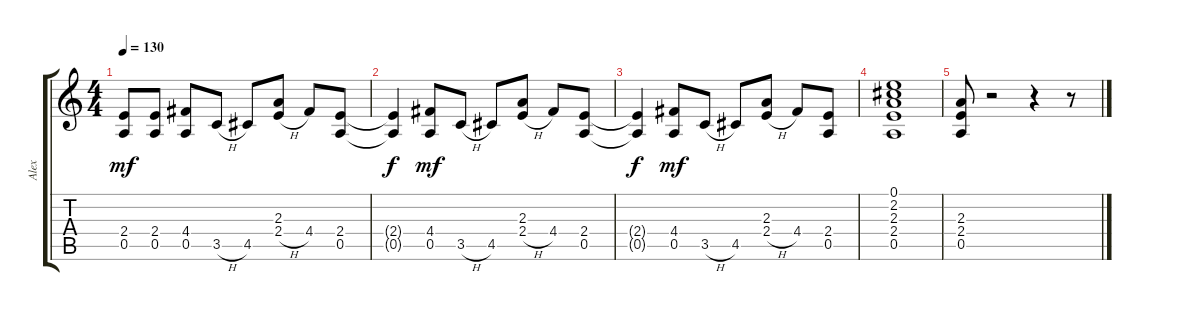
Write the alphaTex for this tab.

\track ("Alex" "Alex") {instrument overdrivenguitar}
\staff {score tabs}
\tuning (E4 B3 G3 D3 A2 E2) {hide}
\ts (4 4)
\tempo 130
\clef g2
\ks c
(2.4 0.5).8{dy mf} (2.4 0.5).8 (4.4 0.5).8 3.5{h}.8 4.5.8 (2.3 2.4{h}).8 4.4.8 (2.4 0.5).8 |
(2.4{t} 0.5{t}).4{dy f} (4.4 0.5).8{dy mf} 3.5{h}.8 4.5.8 (2.3 2.4{h}).8 4.4.8 (2.4 0.5).8 |
(2.4{t} 0.5{t}).4{dy f} (4.4 0.5).8{dy mf} 3.5{h}.8 4.5.8 (2.3 2.4{h}).8 4.4.8 (2.4 0.5).8 |
(0.1 2.2 2.3 2.4 0.5).1 |
(2.3 2.4 0.5).8 r.2 r.4 r.8
